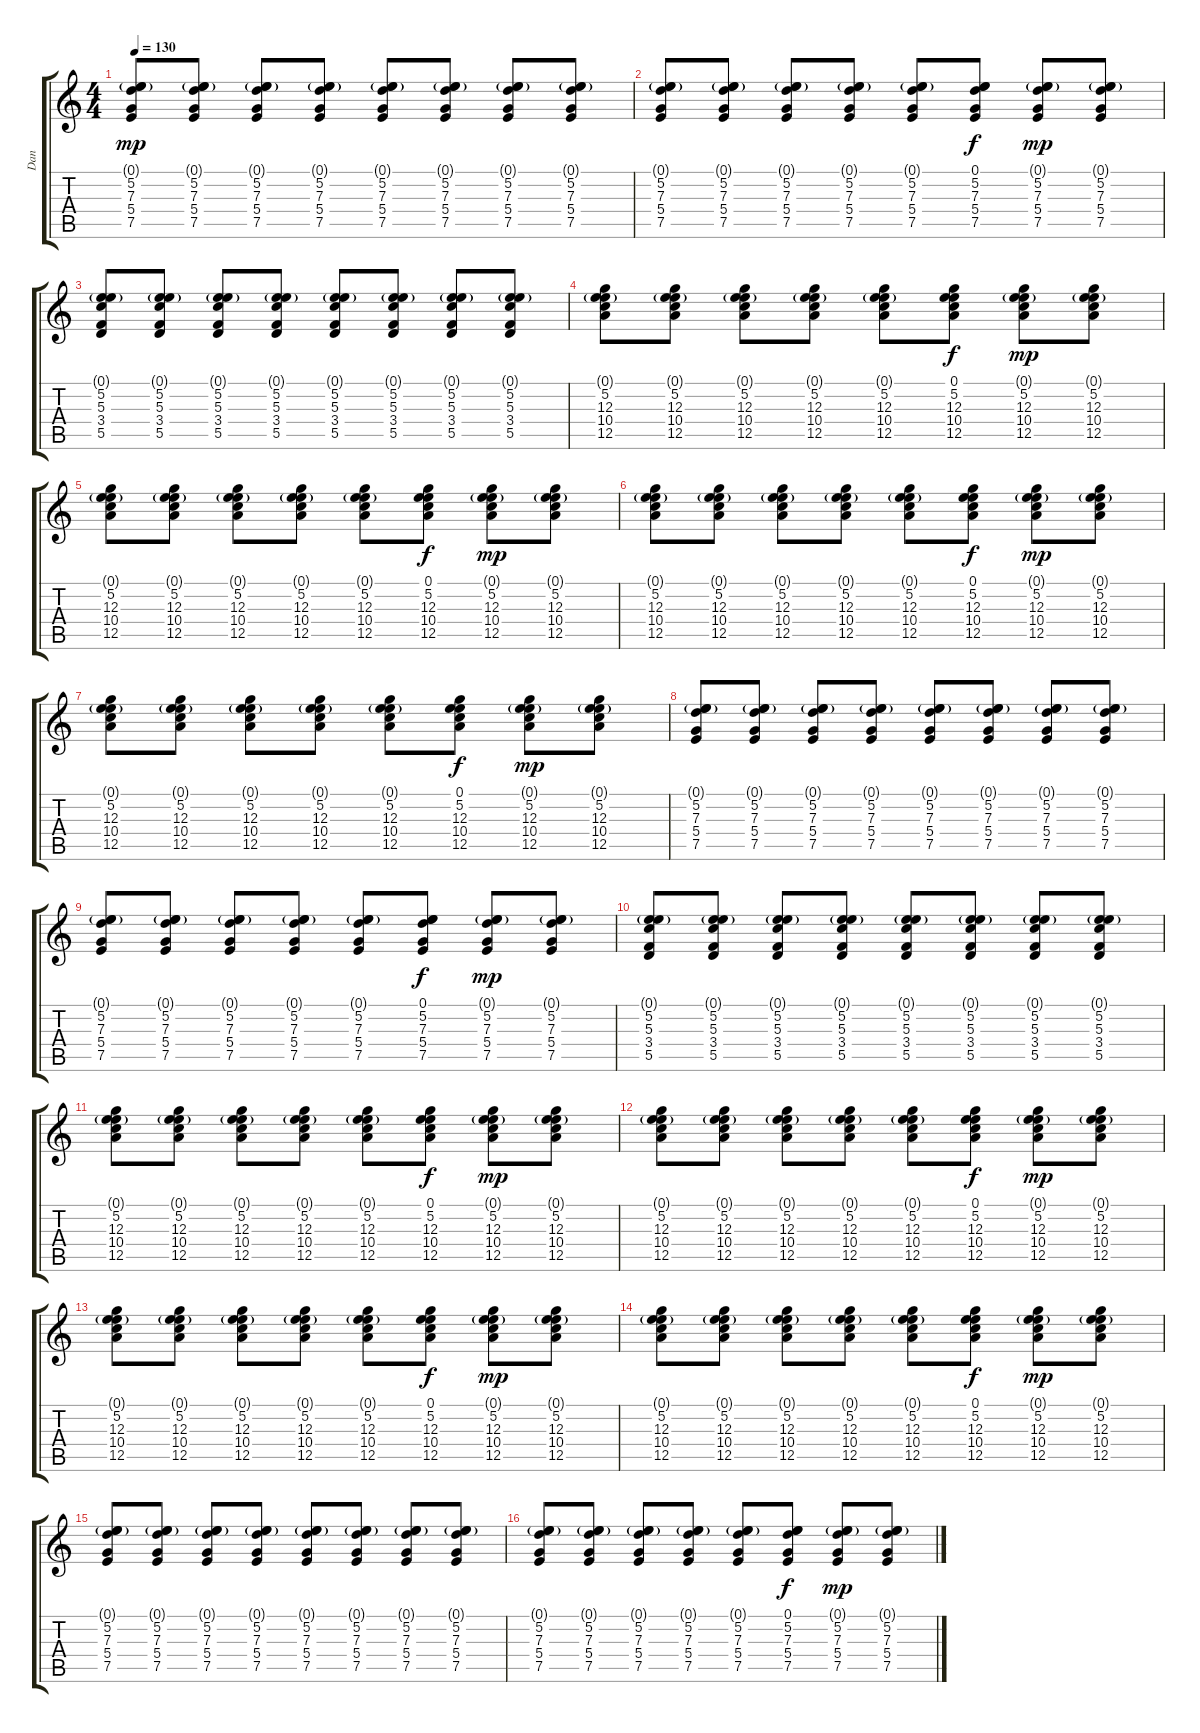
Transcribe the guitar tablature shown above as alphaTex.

\track ("Dan" "Dan") {instrument overdrivenguitar}
\staff {score tabs}
\tuning (E4 B3 G3 D3 A2 E2) {hide}
\ts (4 4)
\tempo 130
\clef g2
\ks c
(0.1{g} 5.2 7.3 5.4 7.5).8{dy mp} (0.1{g} 5.2 7.3 5.4 7.5).8 (0.1{g} 5.2 7.3 5.4 7.5).8 (0.1{g} 5.2 7.3 5.4 7.5).8 (0.1{g} 5.2 7.3 5.4 7.5).8 (0.1{g} 5.2 7.3 5.4 7.5).8 (0.1{g} 5.2 7.3 5.4 7.5).8 (0.1{g} 5.2 7.3 5.4 7.5).8 |
(0.1{g} 5.2 7.3 5.4 7.5).8 (0.1{g} 5.2 7.3 5.4 7.5).8 (0.1{g} 5.2 7.3 5.4 7.5).8 (0.1{g} 5.2 7.3 5.4 7.5).8 (0.1{g} 5.2 7.3 5.4 7.5).8 (0.1 5.2 7.3 5.4 7.5).8{dy f} (0.1{g} 5.2 7.3 5.4 7.5).8{dy mp} (0.1{g} 5.2 7.3 5.4 7.5).8 |
(0.1{g} 5.2 5.3 3.4 5.5).8 (0.1{g} 5.2 5.3 3.4 5.5).8 (0.1{g} 5.2 5.3 3.4 5.5).8 (0.1{g} 5.2 5.3 3.4 5.5).8 (0.1{g} 5.2 5.3 3.4 5.5).8 (0.1{g} 5.2 5.3 3.4 5.5).8 (0.1{g} 5.2 5.3 3.4 5.5).8 (0.1{g} 5.2 5.3 3.4 5.5).8 |
(0.1{g} 5.2 12.3 10.4 12.5).8 (0.1{g} 5.2 12.3 10.4 12.5).8 (0.1{g} 5.2 12.3 10.4 12.5).8 (0.1{g} 5.2 12.3 10.4 12.5).8 (0.1{g} 5.2 12.3 10.4 12.5).8 (0.1 5.2 12.3 10.4 12.5).8{dy f} (0.1{g} 5.2 12.3 10.4 12.5).8{dy mp} (0.1{g} 5.2 12.3 10.4 12.5).8 |
(0.1{g} 5.2 12.3 10.4 12.5).8 (0.1{g} 5.2 12.3 10.4 12.5).8 (0.1{g} 5.2 12.3 10.4 12.5).8 (0.1{g} 5.2 12.3 10.4 12.5).8 (0.1{g} 5.2 12.3 10.4 12.5).8 (0.1 5.2 12.3 10.4 12.5).8{dy f} (0.1{g} 5.2 12.3 10.4 12.5).8{dy mp} (0.1{g} 5.2 12.3 10.4 12.5).8 |
(0.1{g} 5.2 12.3 10.4 12.5).8 (0.1{g} 5.2 12.3 10.4 12.5).8 (0.1{g} 5.2 12.3 10.4 12.5).8 (0.1{g} 5.2 12.3 10.4 12.5).8 (0.1{g} 5.2 12.3 10.4 12.5).8 (0.1 5.2 12.3 10.4 12.5).8{dy f} (0.1{g} 5.2 12.3 10.4 12.5).8{dy mp} (0.1{g} 5.2 12.3 10.4 12.5).8 |
(0.1{g} 5.2 12.3 10.4 12.5).8 (0.1{g} 5.2 12.3 10.4 12.5).8 (0.1{g} 5.2 12.3 10.4 12.5).8 (0.1{g} 5.2 12.3 10.4 12.5).8 (0.1{g} 5.2 12.3 10.4 12.5).8 (0.1 5.2 12.3 10.4 12.5).8{dy f} (0.1{g} 5.2 12.3 10.4 12.5).8{dy mp} (0.1{g} 5.2 12.3 10.4 12.5).8 |
(0.1{g} 5.2 7.3 5.4 7.5).8 (0.1{g} 5.2 7.3 5.4 7.5).8 (0.1{g} 5.2 7.3 5.4 7.5).8 (0.1{g} 5.2 7.3 5.4 7.5).8 (0.1{g} 5.2 7.3 5.4 7.5).8 (0.1{g} 5.2 7.3 5.4 7.5).8 (0.1{g} 5.2 7.3 5.4 7.5).8 (0.1{g} 5.2 7.3 5.4 7.5).8 |
(0.1{g} 5.2 7.3 5.4 7.5).8 (0.1{g} 5.2 7.3 5.4 7.5).8 (0.1{g} 5.2 7.3 5.4 7.5).8 (0.1{g} 5.2 7.3 5.4 7.5).8 (0.1{g} 5.2 7.3 5.4 7.5).8 (0.1 5.2 7.3 5.4 7.5).8{dy f} (0.1{g} 5.2 7.3 5.4 7.5).8{dy mp} (0.1{g} 5.2 7.3 5.4 7.5).8 |
(0.1{g} 5.2 5.3 3.4 5.5).8 (0.1{g} 5.2 5.3 3.4 5.5).8 (0.1{g} 5.2 5.3 3.4 5.5).8 (0.1{g} 5.2 5.3 3.4 5.5).8 (0.1{g} 5.2 5.3 3.4 5.5).8 (0.1{g} 5.2 5.3 3.4 5.5).8 (0.1{g} 5.2 5.3 3.4 5.5).8 (0.1{g} 5.2 5.3 3.4 5.5).8 |
(0.1{g} 5.2 12.3 10.4 12.5).8 (0.1{g} 5.2 12.3 10.4 12.5).8 (0.1{g} 5.2 12.3 10.4 12.5).8 (0.1{g} 5.2 12.3 10.4 12.5).8 (0.1{g} 5.2 12.3 10.4 12.5).8 (0.1 5.2 12.3 10.4 12.5).8{dy f} (0.1{g} 5.2 12.3 10.4 12.5).8{dy mp} (0.1{g} 5.2 12.3 10.4 12.5).8 |
(0.1{g} 5.2 12.3 10.4 12.5).8 (0.1{g} 5.2 12.3 10.4 12.5).8 (0.1{g} 5.2 12.3 10.4 12.5).8 (0.1{g} 5.2 12.3 10.4 12.5).8 (0.1{g} 5.2 12.3 10.4 12.5).8 (0.1 5.2 12.3 10.4 12.5).8{dy f} (0.1{g} 5.2 12.3 10.4 12.5).8{dy mp} (0.1{g} 5.2 12.3 10.4 12.5).8 |
(0.1{g} 5.2 12.3 10.4 12.5).8 (0.1{g} 5.2 12.3 10.4 12.5).8 (0.1{g} 5.2 12.3 10.4 12.5).8 (0.1{g} 5.2 12.3 10.4 12.5).8 (0.1{g} 5.2 12.3 10.4 12.5).8 (0.1 5.2 12.3 10.4 12.5).8{dy f} (0.1{g} 5.2 12.3 10.4 12.5).8{dy mp} (0.1{g} 5.2 12.3 10.4 12.5).8 |
(0.1{g} 5.2 12.3 10.4 12.5).8 (0.1{g} 5.2 12.3 10.4 12.5).8 (0.1{g} 5.2 12.3 10.4 12.5).8 (0.1{g} 5.2 12.3 10.4 12.5).8 (0.1{g} 5.2 12.3 10.4 12.5).8 (0.1 5.2 12.3 10.4 12.5).8{dy f} (0.1{g} 5.2 12.3 10.4 12.5).8{dy mp} (0.1{g} 5.2 12.3 10.4 12.5).8 |
(0.1{g} 5.2 7.3 5.4 7.5).8 (0.1{g} 5.2 7.3 5.4 7.5).8 (0.1{g} 5.2 7.3 5.4 7.5).8 (0.1{g} 5.2 7.3 5.4 7.5).8 (0.1{g} 5.2 7.3 5.4 7.5).8 (0.1{g} 5.2 7.3 5.4 7.5).8 (0.1{g} 5.2 7.3 5.4 7.5).8 (0.1{g} 5.2 7.3 5.4 7.5).8 |
(0.1{g} 5.2 7.3 5.4 7.5).8 (0.1{g} 5.2 7.3 5.4 7.5).8 (0.1{g} 5.2 7.3 5.4 7.5).8 (0.1{g} 5.2 7.3 5.4 7.5).8 (0.1{g} 5.2 7.3 5.4 7.5).8 (0.1 5.2 7.3 5.4 7.5).8{dy f} (0.1{g} 5.2 7.3 5.4 7.5).8{dy mp} (0.1{g} 5.2 7.3 5.4 7.5).8
